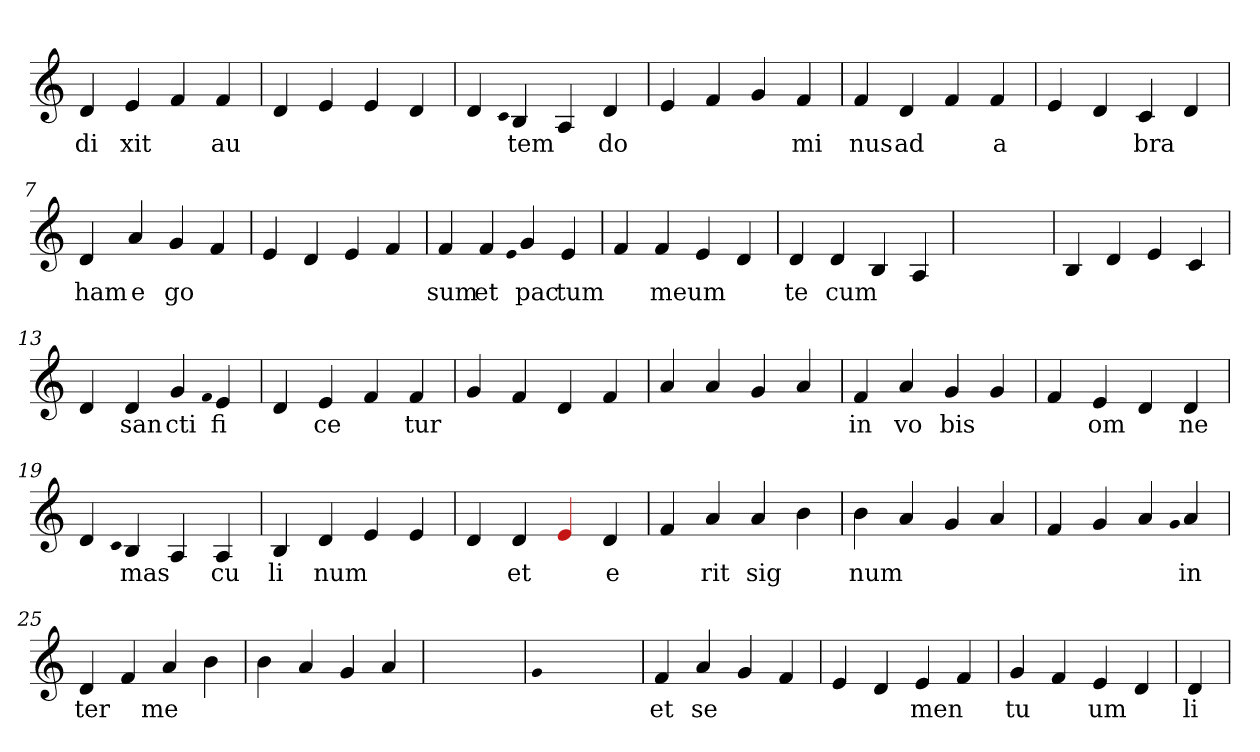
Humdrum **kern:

**kern	**text
*part1	*part1
*staff1	*staff1
*clefG2	*
=1	=1
4d	di
4e	xit
4f	.
4f	au
=2	=2
4d	.
4e	.
4e	.
4d	.
=3	=3
4d	.
qqc	.
4B	tem
4A	.
4d	do
=4	=4
4e	.
4f	.
4g	.
4f	mi
=5	=5
4f	nus
4d	ad
4f	.
4f	a
=6	=6
4e	.
4d	.
4c	bra
4d	.
=7	=7
4d	ham
4a	e
4g	go
4f	.
=8	=8
4e	.
4d	.
4e	.
4f	.
=9	=9
4f	sum
4f	et
qqe	.
4g	pac
4e	tum
=10	=10
4f	.
4f	meum
4e	.
4d	.
=11	=11
4d	te
4d	cum
4B	.
4A	.
=12	=12
1ryy	.
=12	=12
4B	.
4d	.
4e	.
4c	.
=13	=13
4d	.
4d	san
4g	cti
qqf	.
4e	fi
=14	=14
4d	.
4e	ce
4f	.
4f	tur
=15	=15
4g	.
4f	.
4d	.
4f	.
=16	=16
4a	.
4a	.
4g	.
4a	.
=17	=17
4f	in
4a	vo
4g	bis
4g	.
=18	=18
4f	.
4e	om
4d	.
4d	ne
=19	=19
4d	.
qqc	.
4B	mas
4A	.
4A	cu
=20	=20
4B	li
4d	num
4e	.
4e	.
=21	=21
4d	.
4d	et
4Re	.
4d	e
=22	=22
4f	.
4a	rit
4a	sig
4b	.
=23	=23
4b	num
4a	.
4g	.
4a	.
=24	=24
4f	.
4g	.
4a	.
qqg	.
4a	in
=25	=25
4d	ter
4f	.
4a	me
4b	.
=26	=26
4b	.
4a	.
4g	.
4a	.
=27	=27
1ryy	.
=27	=27
qqg	.
1ryy	.
=27	=27
4f	et
4a	se
4g	.
4f	.
=28	=28
4e	.
4d	.
4e	men
4f	.
=29	=29
4g	tu
4f	.
4e	um
4d	.
=30	=30
4d	li
=	=
*-	*-
